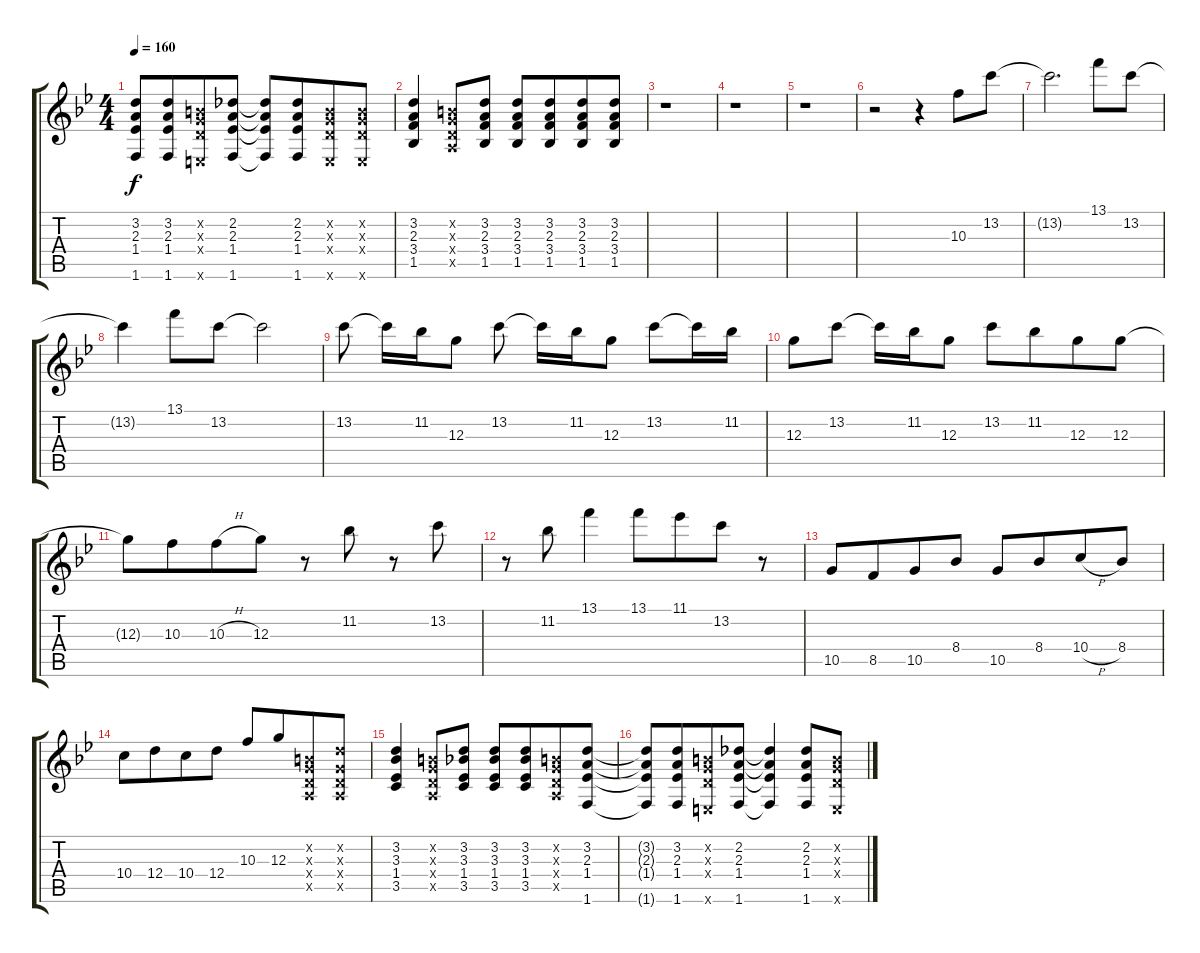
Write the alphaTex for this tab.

\track "" {instrument acousticguitarsteel}
\staff {score tabs}
\tuning (E4 B3 G3 D3 A2 E2) {hide}
\ts (4 4)
\tempo 160
\clef g2
\ks gminor
(3.2{t} 2.3{t} 1.4{t} 1.6{t}).8{dy f} (3.2 2.3 1.4 1.6).8{beam merge} (0.2{x} 0.3{x} 0.4{x} 0.6{x}).8 (2.2 2.3 1.4 1.6).8 (2.2{t} 2.3{t} 1.4{t} 1.6{t}).8 (2.2 2.3 1.4 1.6).8{beam merge} (0.2{x} 0.3{x} 0.4{x} 0.6{x}).8 (0.2{x} 0.3{x} 0.4{x} 0.6{x}).8 |
(3.2 2.3 3.4 1.5).4 (0.2{x} 0.3{x} 0.4{x} 0.5{x}).8 (3.2 2.3 3.4 1.5).8 (3.2 2.3 3.4 1.5).8 (3.2 2.3 3.4 1.5).8{beam merge} (3.2 2.3 3.4 1.5).8 (3.2 2.3 3.4 1.5).8 |
r.1 |
r.1 |
r.1 |
r.2 r.4 10.3.8 13.2.8 |
13.2{t}.2{d} 13.1.8 13.2.8 |
13.2{t}.4 13.1.8 13.2.8 13.2{t}.2 |
13.2.8{beam split} 13.2{t}.16{beam merge} 11.2.16{beam merge} 12.3.8{beam split} 13.2.8{beam split} 13.2{t}.16{beam merge} 11.2.16{beam merge} 12.3.8{beam split} 13.2.8{beam merge} 13.2{t}.16{beam merge} 11.2.16 |
12.3.8{beam merge} 13.2.8{beam split} 13.2{t}.16{beam merge} 11.2.16{beam merge} 12.3.8{beam split} 13.2.8{beam merge} 11.2.8{beam merge} 12.3.8{beam merge} 12.3.8 |
12.3{t}.8 10.3.8{beam merge} 10.3{h}.8 12.3.8 r.8 11.2.8 r.8 13.2.8 |
r.8 11.2.8 13.1.4 13.1.8 11.1.8{beam merge} 13.2.8 r.8 |
10.5.8 8.5.8{beam merge} 10.5.8 8.4.8 10.5.8 8.4.8{beam merge} 10.4{h}.8 8.4.8 |
10.4.8 12.4.8{beam merge} 10.4.8 12.4.8 10.3.8 12.3.8{beam merge} (0.2{x} 0.3{x} 0.4{x} 0.5{x}).8 (3.2{x} 0.3{x} 0.4{x} 0.5{x}).8 |
(3.2 3.3 1.4 3.5).4 (0.2{x} 0.3{x} 0.4{x} 0.5{x}).8 (3.2 3.3 1.4 3.5).8 (3.2 3.3 1.4 3.5).8 (3.2 3.3 1.4 3.5).8{beam merge} (0.2{x} 0.3{x} 0.4{x} 0.5{x}).8 (3.2 2.3 1.4 1.6).8 |
(3.2{t} 2.3{t} 1.4{t} 1.6{t}).8 (3.2 2.3 1.4 1.6).8{beam merge} (0.2{x} 0.3{x} 0.4{x} 0.6{x}).8 (2.2 2.3 1.4 1.6).8 (2.2{t} 2.3{t} 1.4{t} 1.6{t}).4 (2.2 2.3 1.4 1.6).8 (0.2{x} 0.3{x} 0.4{x} 0.6{x}).8
